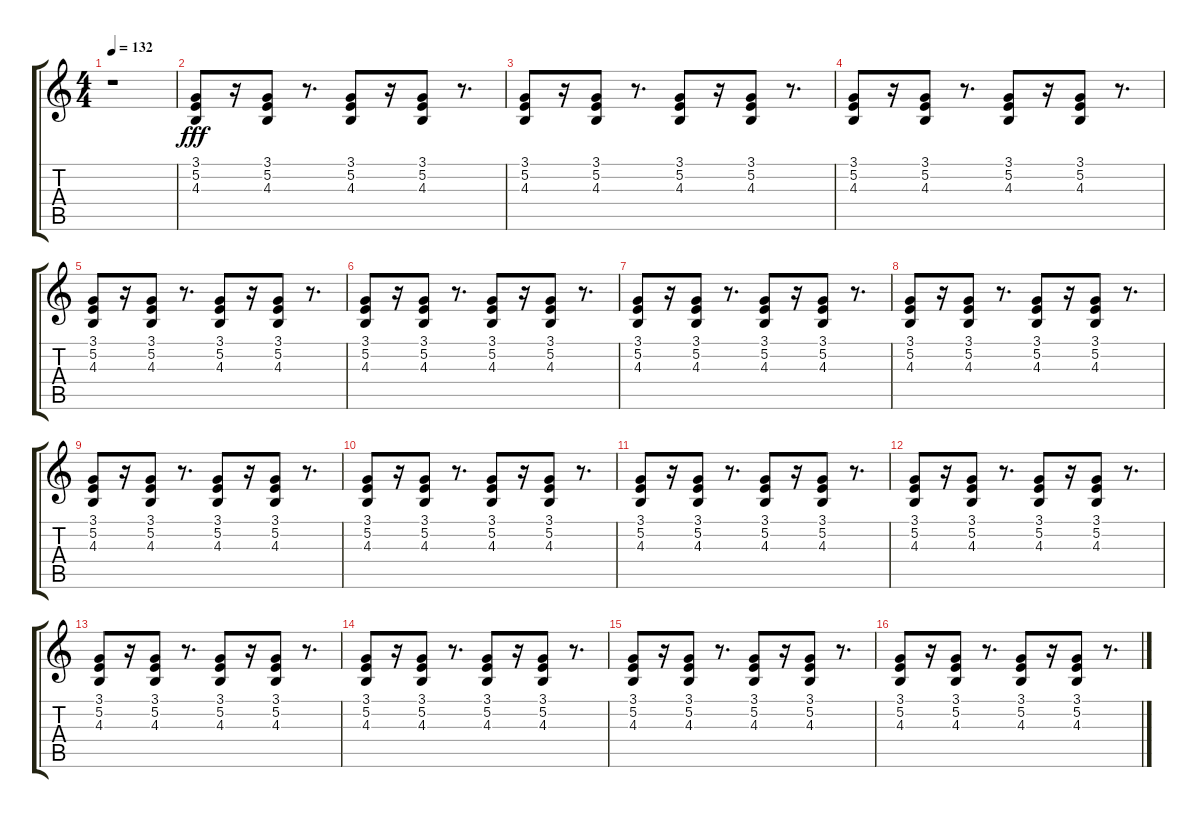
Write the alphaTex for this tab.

\track "" {instrument synthstrings2}
\staff {score tabs}
\tuning (E4 B3 G3 D3 A2 E2) {hide}
\ts (4 4)
\tempo 132
\clef g2
\ks c
r.1{dy fff} |
(3.1 5.2 4.3).8 r.16 (3.1 5.2 4.3).8 r.8{d} (3.1 5.2 4.3).8 r.16 (3.1 5.2 4.3).8 r.8{d} |
(3.1 5.2 4.3).8 r.16 (3.1 5.2 4.3).8 r.8{d} (3.1 5.2 4.3).8 r.16 (3.1 5.2 4.3).8 r.8{d} |
(3.1 5.2 4.3).8 r.16 (3.1 5.2 4.3).8 r.8{d} (3.1 5.2 4.3).8 r.16 (3.1 5.2 4.3).8 r.8{d} |
(3.1 5.2 4.3).8 r.16 (3.1 5.2 4.3).8 r.8{d} (3.1 5.2 4.3).8 r.16 (3.1 5.2 4.3).8 r.8{d} |
(3.1 5.2 4.3).8 r.16 (3.1 5.2 4.3).8 r.8{d} (3.1 5.2 4.3).8 r.16 (3.1 5.2 4.3).8 r.8{d} |
(3.1 5.2 4.3).8 r.16 (3.1 5.2 4.3).8 r.8{d} (3.1 5.2 4.3).8 r.16 (3.1 5.2 4.3).8 r.8{d} |
(3.1 5.2 4.3).8 r.16 (3.1 5.2 4.3).8 r.8{d} (3.1 5.2 4.3).8 r.16 (3.1 5.2 4.3).8 r.8{d} |
(3.1 5.2 4.3).8 r.16 (3.1 5.2 4.3).8 r.8{d} (3.1 5.2 4.3).8 r.16 (3.1 5.2 4.3).8 r.8{d} |
(3.1 5.2 4.3).8 r.16 (3.1 5.2 4.3).8 r.8{d} (3.1 5.2 4.3).8 r.16 (3.1 5.2 4.3).8 r.8{d} |
(3.1 5.2 4.3).8 r.16 (3.1 5.2 4.3).8 r.8{d} (3.1 5.2 4.3).8 r.16 (3.1 5.2 4.3).8 r.8{d} |
(3.1 5.2 4.3).8 r.16 (3.1 5.2 4.3).8 r.8{d} (3.1 5.2 4.3).8 r.16 (3.1 5.2 4.3).8 r.8{d} |
(3.1 5.2 4.3).8 r.16 (3.1 5.2 4.3).8 r.8{d} (3.1 5.2 4.3).8 r.16 (3.1 5.2 4.3).8 r.8{d} |
(3.1 5.2 4.3).8 r.16 (3.1 5.2 4.3).8 r.8{d} (3.1 5.2 4.3).8 r.16 (3.1 5.2 4.3).8 r.8{d} |
(3.1 5.2 4.3).8 r.16 (3.1 5.2 4.3).8 r.8{d} (3.1 5.2 4.3).8 r.16 (3.1 5.2 4.3).8 r.8{d} |
(3.1 5.2 4.3).8 r.16 (3.1 5.2 4.3).8 r.8{d} (3.1 5.2 4.3).8 r.16 (3.1 5.2 4.3).8 r.8{d}
